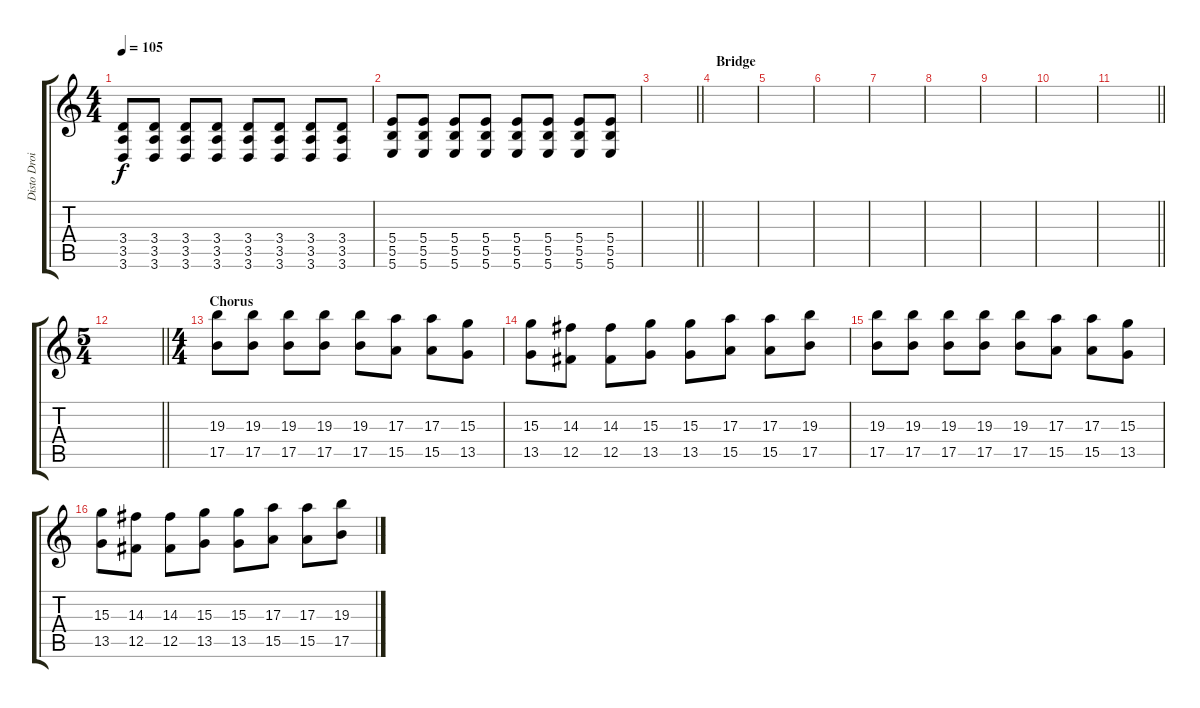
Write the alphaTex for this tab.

\track ("Disto Droite" "Disto Droi") {instrument distortionguitar}
\staff {score tabs}
\tuning (Db4 Ab3 E3 B2 Gb2 B1) {hide}
\ts (4 4)
\tempo 105
\clef g2
\ks c
(3.4 3.5 3.6).8{dy f} (3.4 3.5 3.6).8 (3.4 3.5 3.6).8 (3.4 3.5 3.6).8 (3.4 3.5 3.6).8 (3.4 3.5 3.6).8 (3.4 3.5 3.6).8 (3.4 3.5 3.6).8 |
(5.4 5.5 5.6).8 (5.4 5.5 5.6).8 (5.4 5.5 5.6).8 (5.4 5.5 5.6).8 (5.4 5.5 5.6).8 (5.4 5.5 5.6).8 (5.4 5.5 5.6).8 (5.4 5.5 5.6).8 |
\barLineRight lightlight
|
\section ("" "Bridge")
|
|
|
|
|
|
|
\barLineRight lightlight
|
\ts (5 4)
\barLineRight lightlight
|
\ts (4 4)
\section ("" "Chorus")
(19.3 17.5).8 (19.3 17.5).8 (19.3 17.5).8 (19.3 17.5).8 (19.3 17.5).8 (17.3 15.5).8 (17.3 15.5).8 (15.3 13.5).8 |
(15.3 13.5).8 (14.3 12.5).8 (14.3 12.5).8 (15.3 13.5).8 (15.3 13.5).8 (17.3 15.5).8 (17.3 15.5).8 (19.3 17.5).8 |
(19.3 17.5).8 (19.3 17.5).8 (19.3 17.5).8 (19.3 17.5).8 (19.3 17.5).8 (17.3 15.5).8 (17.3 15.5).8 (15.3 13.5).8 |
(15.3 13.5).8 (14.3 12.5).8 (14.3 12.5).8 (15.3 13.5).8 (15.3 13.5).8 (17.3 15.5).8 (17.3 15.5).8 (19.3 17.5).8
